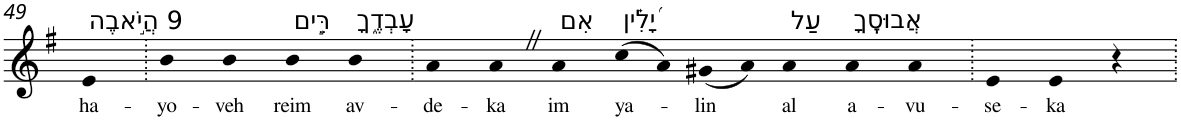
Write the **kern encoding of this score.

**kern	**text
*part1	*part1
*staff1	*staff1
*I"Piano	*
*I'Pno	*
!!LO:PB:g=z
*clefG2	*
*k[f#]	*
*G:	*
=49	=49
!LO:TX:a:t=9 הֲיֹ֣אבֶה	!
!	!LO:LY:b
4e	ha-
=50.	=50.
!	!LO:LY:b
4b	-yo-
!	!LO:LY:b
4b	-veh
!LO:TX:a:t=רֵּ֣ים	!
!	!LO:LY:b
4b	reim
!LO:TX:a:t=עָבְדֶ֑ךָ	!
!	!LO:LY:b
4b	av-
=51.	=51.
!	!LO:LY:b
4a	-de-
!	!LO:LY:b
4aZ	-ka
!LO:TX:a:t=אִם	!
!	!LO:LY:b
4a	im
!LO:TX:a:t=יָ֝לִ֗ין	!
!	!LO:LY:b
(8cc	ya-
8a)	.
!	!LO:LY:b
(8g#X	-lin
8a)	.
!LO:TX:a:t=עַל	!
!	!LO:LY:b
4a	al
!LO:TX:a:t=אֲבוּסֶֽךָ	!
!	!LO:LY:b
4a	a-
!	!LO:LY:b
4a	-vu-
=52.	=52.
!	!LO:LY:b
4e	-se-
!	!LO:LY:b
4e	-ka
4r	.
=.	=.
*-	*-
